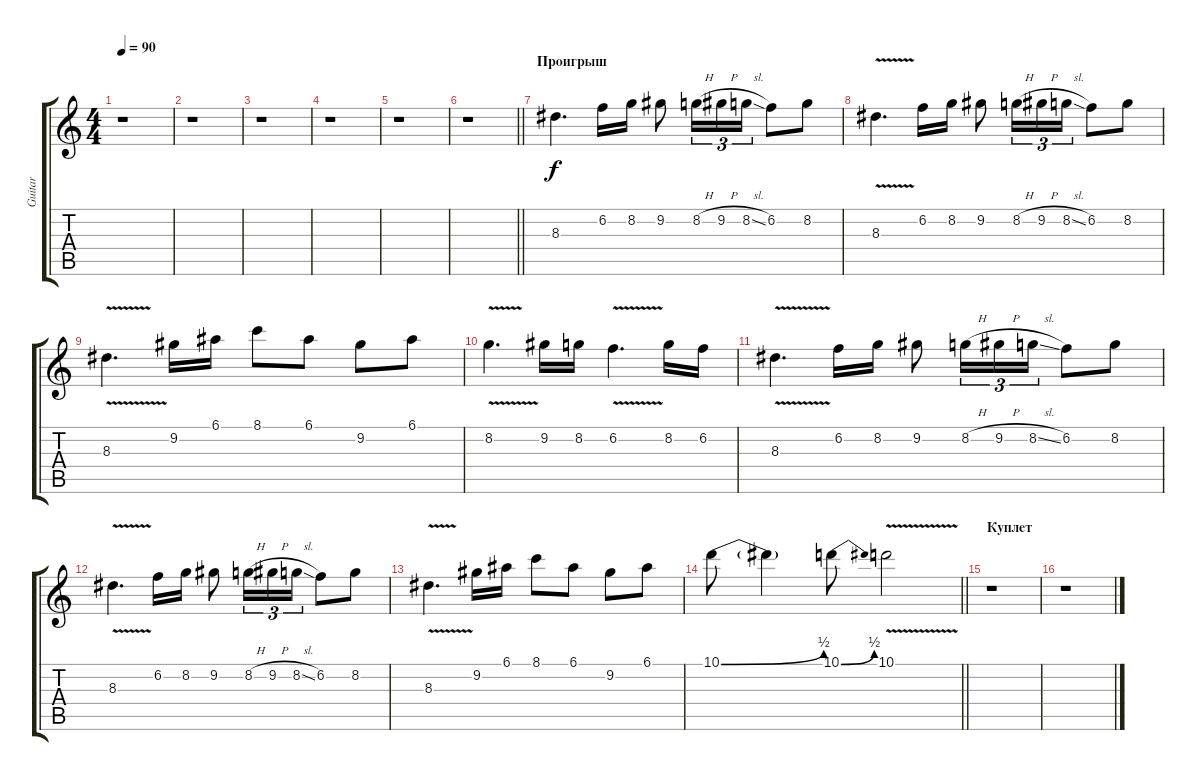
\track ("Guitar" "Guitar") {instrument distortionguitar}
\staff {score tabs}
\tuning (E4 B3 G3 D3 A2 E2) {hide}
\ts (4 4)
\tempo 90
\clef g2
\ks c
r.1{dy f} |
r.1 |
r.1 |
r.1 |
r.1 |
\barLineRight lightlight
r.1 |
\section ("" "Проигрыш")
8.3.4{d} 6.2.16 8.2.16 9.2.8 8.2{h}.16{tu (3 2)} 9.2{h}.16{tu (3 2)} 8.2{sl}.16{tu (3 2)} 6.2.8 8.2.8 |
8.3{v}.4{d} 6.2.16 8.2.16 9.2.8 8.2{h}.16{tu (3 2)} 9.2{h}.16{tu (3 2)} 8.2{sl}.16{tu (3 2)} 6.2.8 8.2.8 |
8.3{v}.4{d} 9.2.16 6.1.16 8.1.8 6.1.8 9.2.8 6.1.8 |
8.2{v}.4{d} 9.2.16 8.2.16 6.2{v}.4{d} 8.2.16 6.2.16 |
8.3{v}.4{d} 6.2.16 8.2.16 9.2.8 8.2{h}.16{tu (3 2)} 9.2{h}.16{tu (3 2)} 8.2{sl}.16{tu (3 2)} 6.2.8 8.2.8 |
8.3{v}.4{d} 6.2.16 8.2.16 9.2.8 8.2{h}.16{tu (3 2)} 9.2{h}.16{tu (3 2)} 8.2{sl}.16{tu (3 2)} 6.2.8 8.2.8 |
8.3{v}.4{d} 9.2.16 6.1.16 8.1.8 6.1.8 9.2.8 6.1.8 |
\barLineRight lightlight
10.1{be (bend 0 0 60 2)}.8 10.1{t}.4 10.1{be (bend 0 0 60 2)}.8 10.1{v}.2 |
\section ("" "Куплет")
r.1 |
r.1
